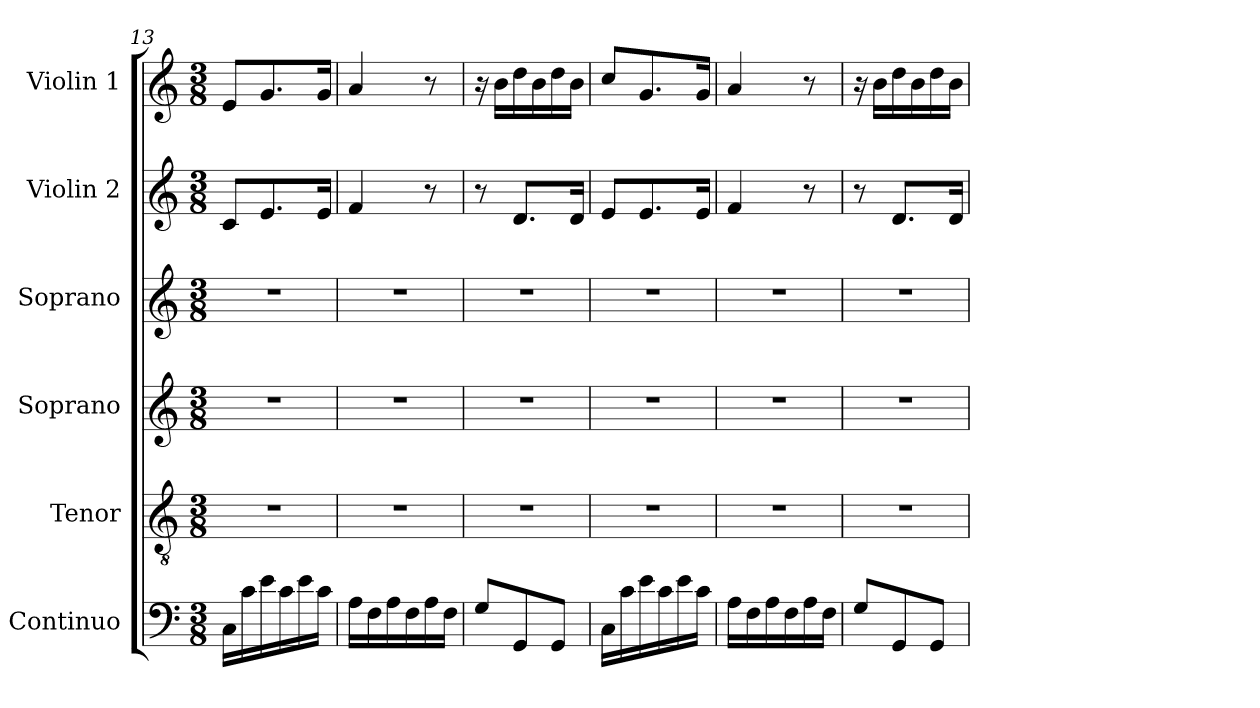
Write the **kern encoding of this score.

**kern	**kern	**kern	**kern	**kern	**kern
*part6	*part5	*part4	*part3	*part2	*part1
*staff6	*staff5	*staff4	*staff3	*staff2	*staff1
*I"Continuo	*I"Tenor	*I"Soprano	*I"Soprano	*I"Violin 2	*I"Violin 1
*I'Cont.	*I'T.	*I'A.	*I'S.	*I'Vln. 2	*I'Vln. 1
*clefF4	*clefGv2	*clefG2	*clefG2	*clefG2	*clefG2
*	*ITrd7c12	*	*	*	*
*k[]	*k[]	*k[]	*k[]	*k[]	*k[]
*C:	*C:	*C:	*C:	*C:	*C:
*M3/8	*M3/8	*M3/8	*M3/8	*M3/8	*M3/8
=13	=13	=13	=13	=13	=13
!	!LO:N:vis=1	!LO:N:vis=1	!LO:N:vis=1	!	!
16Ci\LL	4.r	4.r	4.r	8ci/L	8ei/L
16ci\	.	.	.	.	.
16ei\	.	.	.	8.ei/	8.gi/
16ci\	.	.	.	.	.
16ei\	.	.	.	.	.
16ci\JJ	.	.	.	16ei/Jk	16gi/Jk
!!LO:LB:g=z
=14	=14	=14	=14	=14	=14
!	!LO:N:vis=1	!LO:N:vis=1	!LO:N:vis=1	!	!
16Ai\LL	4.r	4.r	4.r	4fi/	4ai/
16Fi\	.	.	.	.	.
16Ai\	.	.	.	.	.
16Fi\	.	.	.	.	.
16Ai\	.	.	.	8r	8r
16Fi\JJ	.	.	.	.	.
=15	=15	=15	=15	=15	=15
!	!LO:N:vis=1	!LO:N:vis=1	!LO:N:vis=1	!	!
8Gi/L	4.r	4.r	4.r	8r	16r
.	.	.	.	.	16bi\LL
8GGi/	.	.	.	8.di/L	16ddi\
.	.	.	.	.	16bi\
8GGi/J	.	.	.	.	16ddi\
.	.	.	.	16di/Jk	16bi\JJ
=16	=16	=16	=16	=16	=16
!	!LO:N:vis=1	!LO:N:vis=1	!LO:N:vis=1	!	!
16Ci\LL	4.r	4.r	4.r	8ei/L	8cci/L
16ci\	.	.	.	.	.
16ei\	.	.	.	8.ei/	8.gi/
16ci\	.	.	.	.	.
16ei\	.	.	.	.	.
16ci\JJ	.	.	.	16ei/Jk	16gi/Jk
=17	=17	=17	=17	=17	=17
!	!LO:N:vis=1	!LO:N:vis=1	!LO:N:vis=1	!	!
16Ai\LL	4.r	4.r	4.r	4fi/	4ai/
16Fi\	.	.	.	.	.
16Ai\	.	.	.	.	.
16Fi\	.	.	.	.	.
16Ai\	.	.	.	8r	8r
16Fi\JJ	.	.	.	.	.
=18	=18	=18	=18	=18	=18
!	!LO:N:vis=1	!LO:N:vis=1	!LO:N:vis=1	!	!
8Gi/L	4.r	4.r	4.r	8r	16r
.	.	.	.	.	16bi\LL
8GGi/	.	.	.	8.di/L	16ddi\
.	.	.	.	.	16bi\
8GGi/J	.	.	.	.	16ddi\
.	.	.	.	16di/Jk	16bi\JJ
=	=	=	=	=	=
*-	*-	*-	*-	*-	*-
